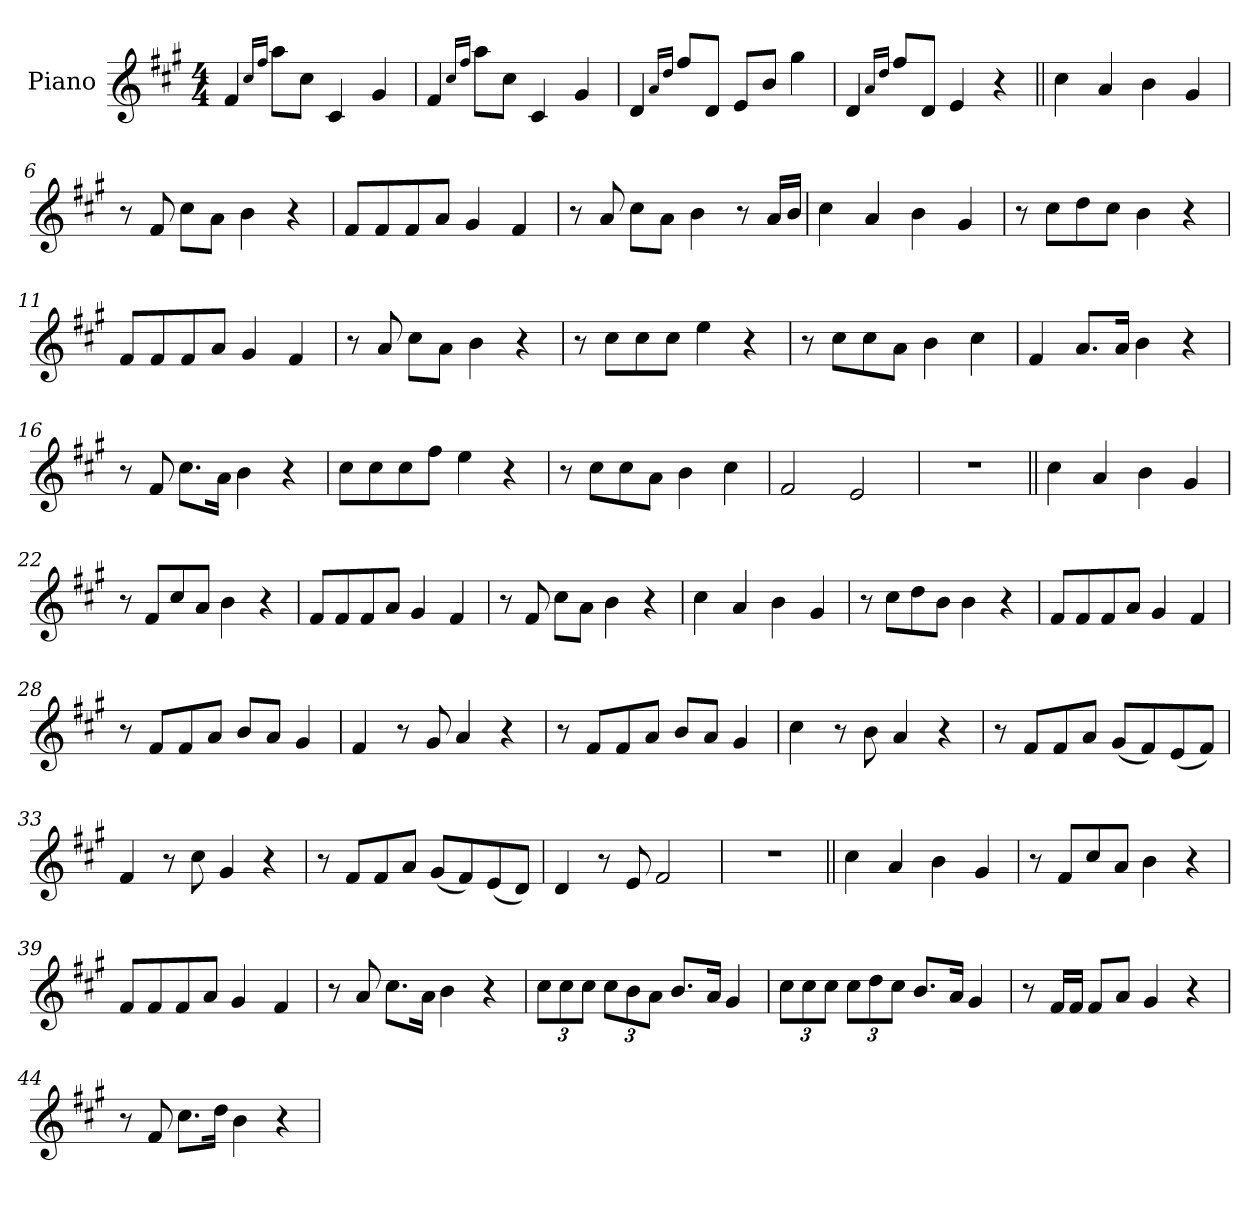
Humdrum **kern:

**kern
*part1
*staff1
*I"Piano
*I'Pno.
*clefG2
*k[f#c#g#]
*M4/4
=1
4f#!
16qcc#LL
16qff#JJ
8aa!L
8cc#!J
4c#!
4g#!
=2
4f#!
16qcc#LL
16qff#JJ
8aa!L
8cc#!J
4c#!
4g#!
=3
4d!
16qaLL
16qddJJ
8ff#!L
8d!J
8e!L
8b!J
4gg#!
=4
4d!
16qaLL
16qddJJ
8ff#!L
8d!J
4e!
4r
=5||
4cc#
4a
4b
4g#
=6
8r
8f#
8cc#L
8aJ
4b
4r
=7
8f#L
8f#
8f#
8aJ
4g#
4f#
=8
8r
8a
8cc#L
8aJ
4b
8r
16aLL
16bJJ
=9
4cc#
4a
4b
4g#
=10
8r
8cc#L
8dd
8cc#J
4b
4r
=11
8f#L
8f#
8f#
8aJ
4g#
4f#
=12
8r
8a
8cc#L
8aJ
4b
4r
=13
8r
8cc#L
8cc#
8cc#J
4ee
4r
=14
8r
8cc#L
8cc#
8aJ
4b
4cc#
=15
4f#
8.aL
16aJk
4b
4r
=16
8r
8f#
8.cc#L
16aJk
4b
4r
=17
8cc#L
8cc#
8cc#
8ff#J
4ee
4r
=18
8r
8cc#L
8cc#
8aJ
4b
4cc#
=19
2f#
2e
=20
1r
=21||
4cc#
4a
4b
4g#
=22
8r
8f#L
8cc#
8aJ
4b
4r
=23
8f#L
8f#
8f#
8aJ
4g#
4f#
=24
8r
8f#
8cc#L
8aJ
4b
4r
=25
4cc#
4a
4b
4g#
=26
8r
8cc#L
8dd
8bJ
4b
4r
=27
8f#L
8f#
8f#
8aJ
4g#
4f#
=28
8r
8f#L
8f#
8aJ
8bL
8aJ
4g#
=29
4f#
8r
8g#
4a
4r
=30
8r
8f#L
8f#
8aJ
8bL
8aJ
4g#
=31
4cc#
8r
8b
4a
4r
=32
8r
8f#L
8f#
8aJ
(<8g#L
8f#)
(<8e
8f#J)
=33
4f#
8r
8cc#
4g#
4r
=34
8r
8f#L
8f#
8aJ
(<8g#L
8f#)
(<8e
8dJ)
=35
4d
8r
8e
2f#
=36
1r
=37||
4cc#
4a
4b
4g#
=38
8r
8f#L
8cc#
8aJ
4b
4r
=39
8f#L
8f#
8f#
8aJ
4g#
4f#
=40
8r
8a
8.cc#L
16aJk
4b
4r
=41
*Xbrackettup
12cc#L
12cc#
12cc#J
12cc#L
12b
12aJ
8.bL
16aJk
4g#
=42
12cc#L
12cc#
12cc#J
12cc#L
12dd
12cc#J
8.bL
16aJk
4g#
=43
8r
16f#LL
16f#JJ
8f#L
8aJ
4g#
4r
=44
8r
8f#
8.cc#L
16ddJk
4b
4r
=
*-
